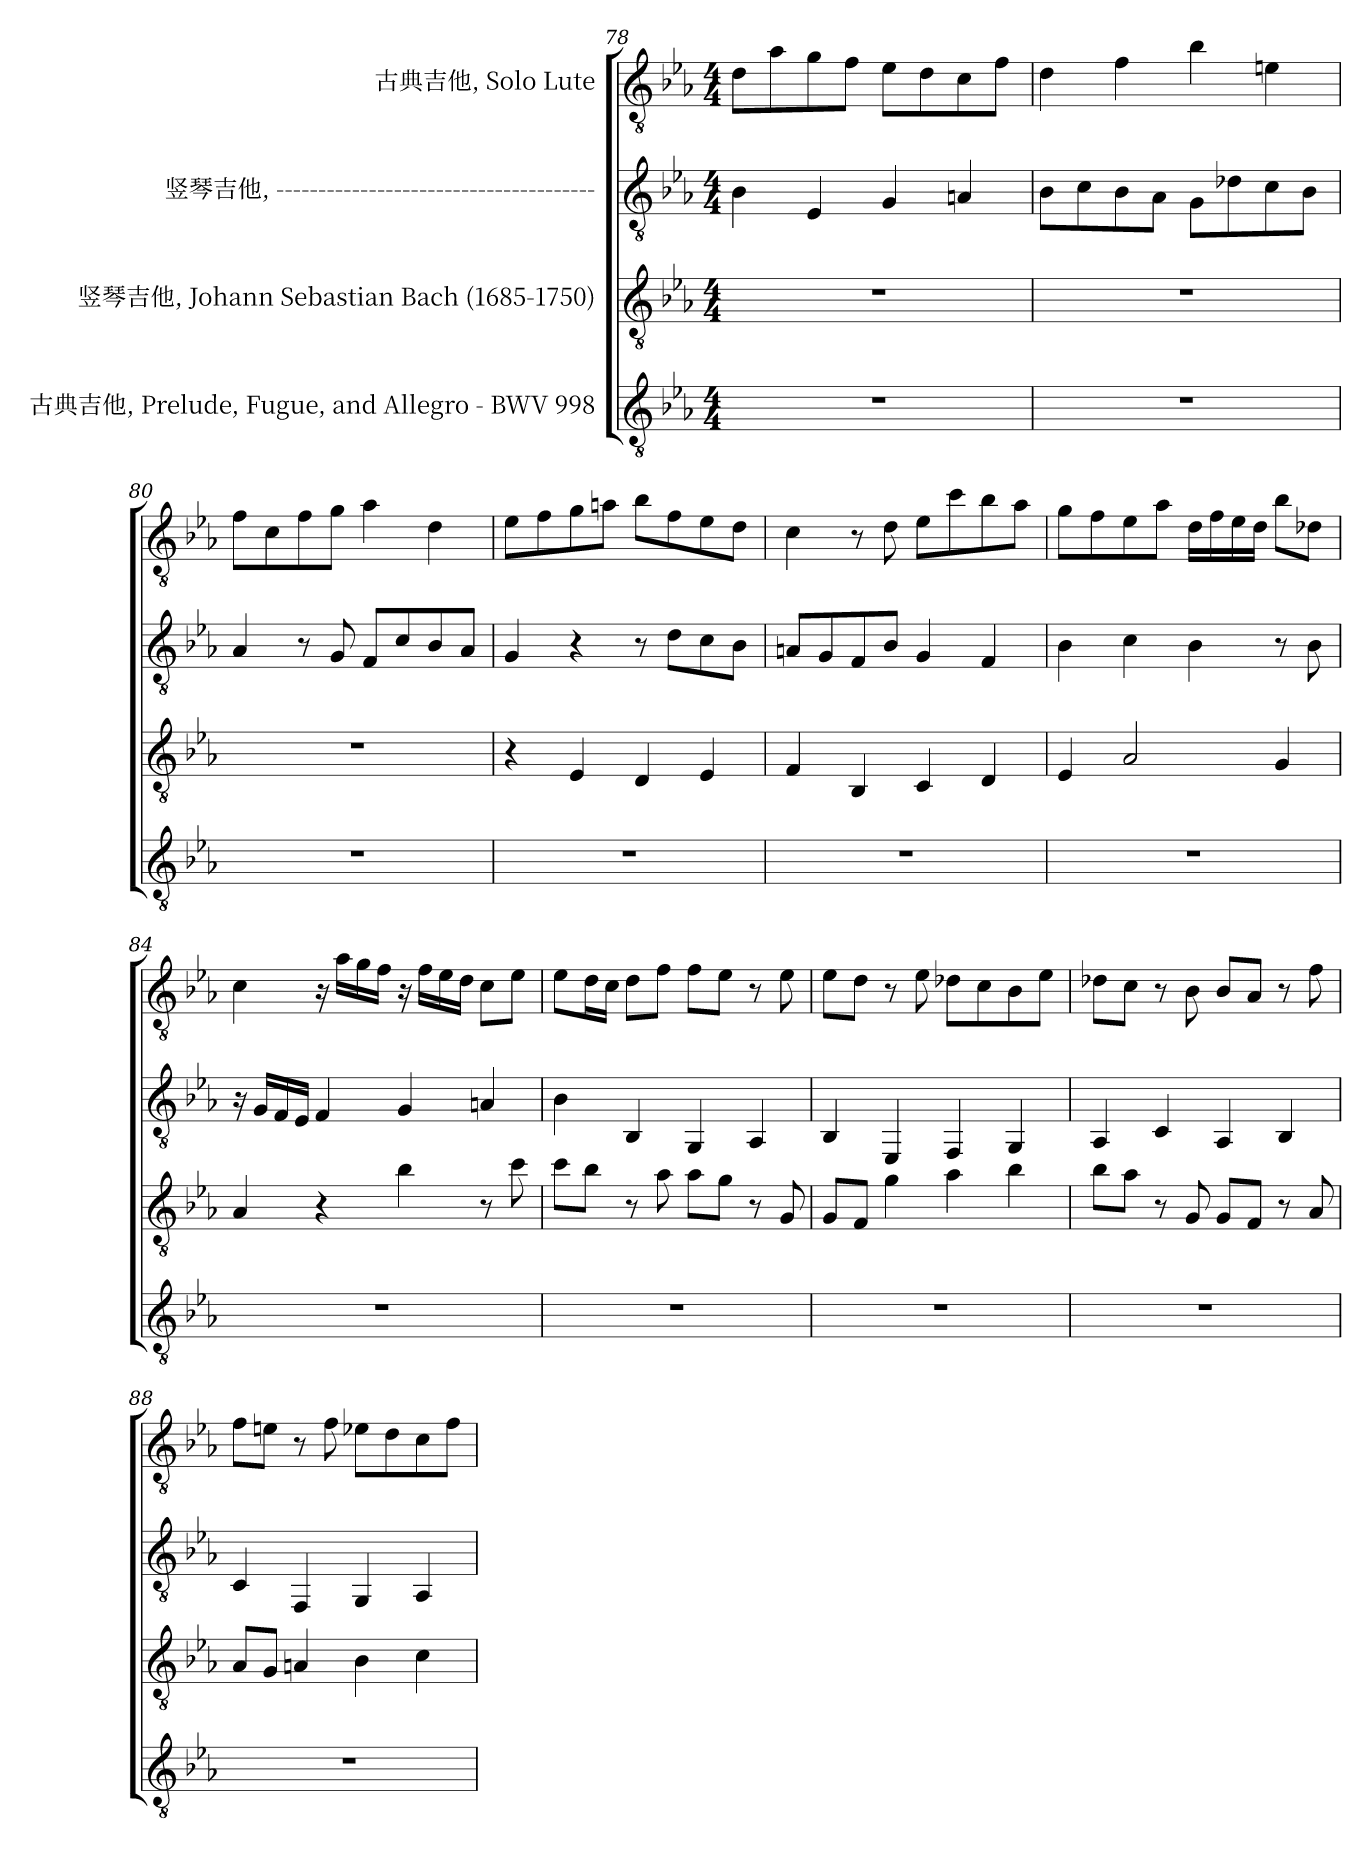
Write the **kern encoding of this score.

**kern	**kern	**kern	**kern
*part4	*part3	*part2	*part1
*staff4	*staff3	*staff2	*staff1
*I"古典吉他, Prelude, Fugue, and Allegro - BWV 998	*I"竖琴吉他, Johann Sebastian Bach   (1685-1750)	*I"竖琴吉他, --------------------------------------	*I"古典吉他, Solo Lute
*clefGv2	*clefGv2	*clefGv2	*clefGv2
*k[b-e-a-]	*k[b-e-a-]	*k[b-e-a-]	*k[b-e-a-]
*M4/4	*M4/4	*M4/4	*M4/4
=78	=78	=78	=78
1r	1r	4B-\	8d\L
.	.	.	8a-\
.	.	4E-/	8g\
.	.	.	8f\J
.	.	4G/	8e-\L
.	.	.	8d\
.	.	4An/	8c\
.	.	.	8f\J
=79	=79	=79	=79
1r	1r	8B-\L	4d\
.	.	8c\	.
.	.	8B-\	4f\
.	.	8A-\J	.
.	.	8G\L	4b-\
.	.	8d-X\	.
.	.	8c\	4en\
.	.	8B-\J	.
=80	=80	=80	=80
1r	1r	4A-/	8f\L
.	.	.	8c\
.	.	8r	8f\
.	.	8G/	8g\J
.	.	8F/L	4a-\
.	.	8c/	.
.	.	8B-/	4d\
.	.	8A-/J	.
!!LO:LB:g=z
=81	=81	=81	=81
1r	4r	4G/	8e-\L
.	.	.	8f\
.	4E-/	4r	8g\
.	.	.	8an\J
.	4D/	8r	8b-\L
.	.	8d\L	8f\
.	4E-/	8c\	8e-\
.	.	8B-\J	8d\J
=82	=82	=82	=82
1r	4F/	8An/L	4c\
.	.	8G/	.
.	4BB-/	8F/	8r
.	.	8B-/J	8d\
.	4C/	4G/	8e-\L
.	.	.	8cc\
.	4D/	4F/	8b-\
.	.	.	8a-\J
=83	=83	=83	=83
1r	4E-/	4B-\	8g\L
.	.	.	8f\
.	2A-/	4c\	8e-\
.	.	.	8a-\J
.	.	4B-\	16d\LL
.	.	.	16f\
.	.	.	16e-\
.	.	.	16d\JJ
.	4G/	8r	8b-\L
.	.	8B-\	8d-X\J
!!LO:LB:g=z
=84	=84	=84	=84
1r	4A-/	16r	4c\
.	.	16G/LL	.
.	.	16F/	.
.	.	16E-/JJ	.
.	4r	4F/	16r
.	.	.	16a-\LL
.	.	.	16g\
.	.	.	16f\JJ
.	4b-\	4G/	16r
.	.	.	16f\LL
.	.	.	16e-\
.	.	.	16d\JJ
.	8r	4An/	8c\L
.	8cc\	.	8e-\J
=85	=85	=85	=85
1r	8cc\L	4B-\	8e-\L
.	8b-\J	.	16d\L
.	.	.	16c\JJ
.	8r	4BB-/	8d\L
.	8a-\	.	8f\J
.	8a-\L	4GG/	8f\L
.	8g\J	.	8e-\J
.	8r	4AA-/	8r
.	8G/	.	8e-\
=86	=86	=86	=86
1r	8G/L	4BB-/	8e-\L
.	8F/J	.	8d\J
.	4g\	4EE-/	8r
.	.	.	8e-\
.	4a-\	4FF/	8d-X\L
.	.	.	8c\
.	4b-\	4GG/	8B-\
.	.	.	8e-\J
!!LO:PB:g=z
=87	=87	=87	=87
1r	8b-\L	4AA-/	8d-X\L
.	8a-\J	.	8c\J
.	8r	4C/	8r
.	8G/	.	8B-\
.	8G/L	4AA-/	8B-/L
.	8F/J	.	8A-/J
.	8r	4BB-/	8r
.	8A-/	.	8f\
=88	=88	=88	=88
1r	8A-/L	4C/	8f\L
.	8G/J	.	8en\J
.	4An/	4FF/	8r
.	.	.	8f\
.	4B-\	4GG/	8e-X\L
.	.	.	8d\
.	4c\	4AA-/	8c\
.	.	.	8f\J
=	=	=	=
*-	*-	*-	*-
